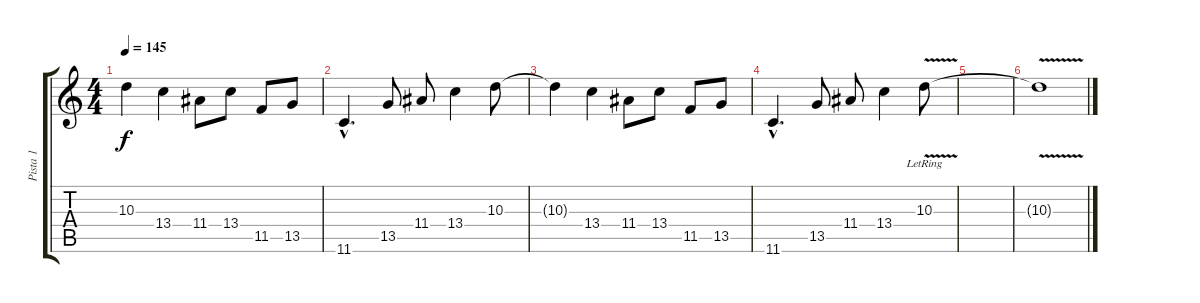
\track ("Pista 1" "Pista 1") {instrument acousticguitarnylon}
\staff {score tabs}
\tuning (Db4 Ab3 E3 B2 Gb2 Db2) {hide}
\ts (4 4)
\tempo 145
\clef g2
\ks c
10.3{t}.4{dy f} 13.4.4 11.4.8 13.4.8 11.5.8 13.5.8 |
11.6{hac}.4{d} 13.5.8 11.4.8 13.4.4 10.3.8 |
10.3{t}.4 13.4.4 11.4.8 13.4.8 11.5.8 13.5.8 |
11.6{hac}.4{d} 13.5.8 11.4.8 13.4.4 10.3{v lr}.8 |
|
10.3{t}.1
